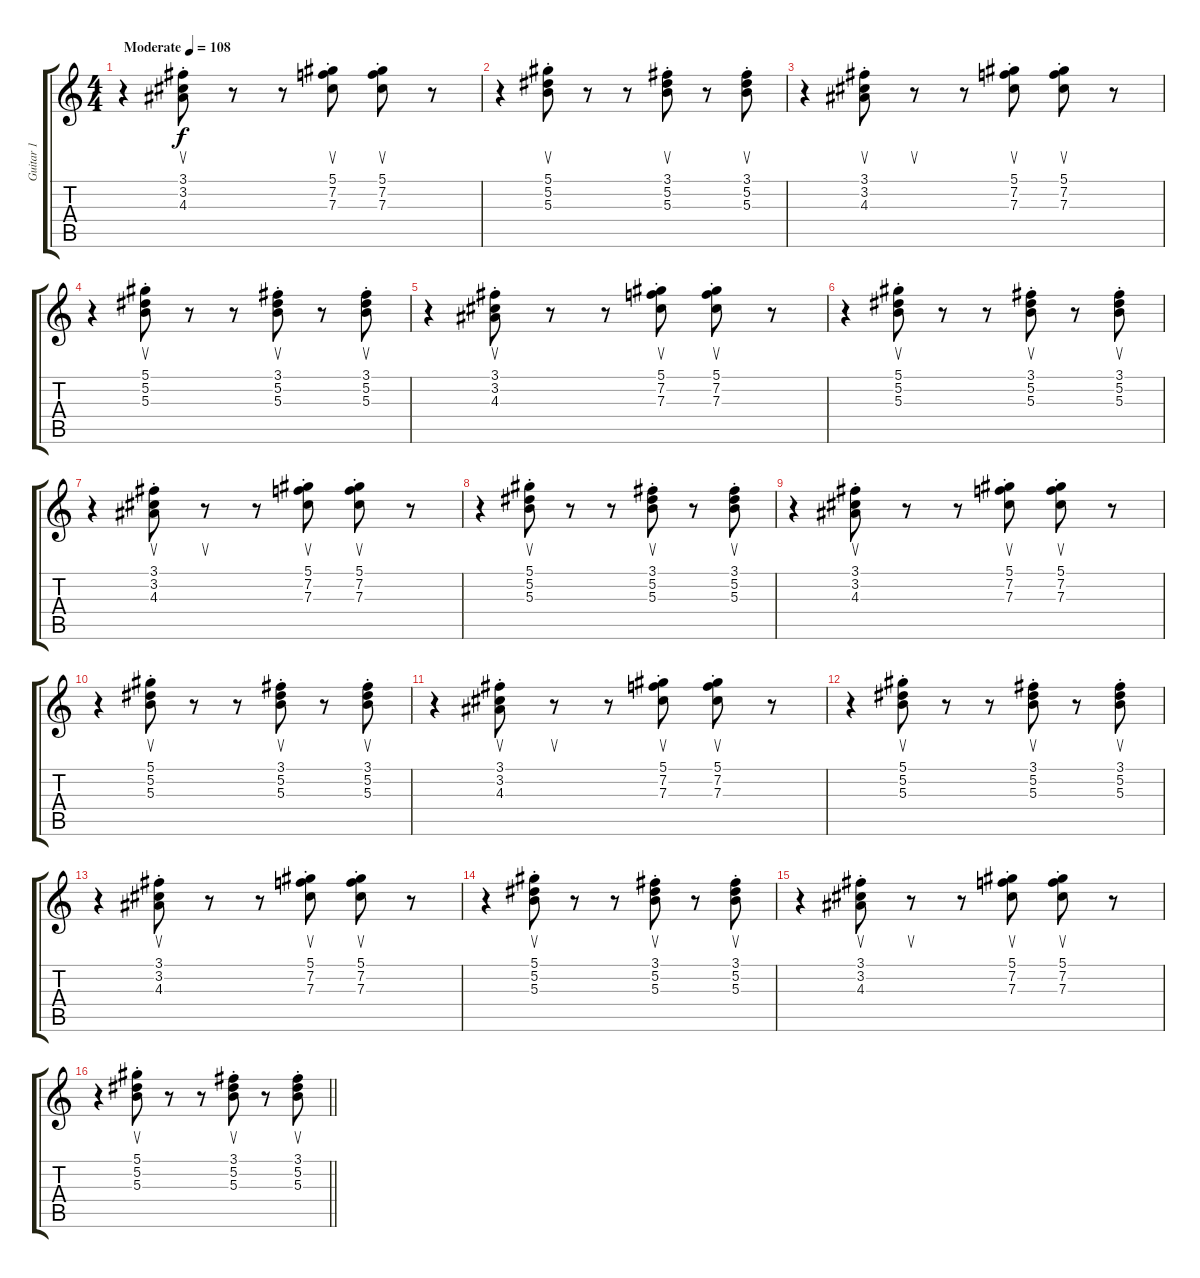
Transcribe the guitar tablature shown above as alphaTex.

\track ("Guitar 1" "Guitar 1") {instrument electricguitarclean}
\staff {score tabs}
\tuning (Eb4 Bb3 Gb3 Db3 Ab2 Eb2) {hide}
\ts (4 4)
\tempo (108 "Moderate")
\clef g2
\ks c
r.4{dy f instrument electricguitarclean} (3.1{st} 3.2{st} 4.3{st}).8{su} r.8 r.8 (5.1{st} 7.2{st} 7.3{st}).8{su} (5.1{st} 7.2{st} 7.3{st}).8{su} r.8 |
r.4 (5.1{st} 5.2{st} 5.3{st}).8{su} r.8 r.8 (3.1{st} 5.2{st} 5.3{st}).8{su} r.8 (3.1{st} 5.2{st} 5.3{st}).8{su} |
r.4 (3.1{st} 3.2{st} 4.3{st}).8{su} r.8{su} r.8 (5.1{st} 7.2{st} 7.3{st}).8{su} (5.1{st} 7.2{st} 7.3{st}).8{su} r.8 |
r.4 (5.1{st} 5.2{st} 5.3{st}).8{su} r.8 r.8 (3.1{st} 5.2{st} 5.3{st}).8{su} r.8 (3.1{st} 5.2{st} 5.3{st}).8{su} |
r.4 (3.1{st} 3.2{st} 4.3{st}).8{su} r.8 r.8 (5.1{st} 7.2{st} 7.3{st}).8{su} (5.1{st} 7.2{st} 7.3{st}).8{su} r.8 |
r.4 (5.1{st} 5.2{st} 5.3{st}).8{su} r.8 r.8 (3.1{st} 5.2{st} 5.3{st}).8{su} r.8 (3.1{st} 5.2{st} 5.3{st}).8{su} |
r.4 (3.1{st} 3.2{st} 4.3{st}).8{su} r.8{su} r.8 (5.1{st} 7.2{st} 7.3{st}).8{su} (5.1{st} 7.2{st} 7.3{st}).8{su} r.8 |
r.4 (5.1{st} 5.2{st} 5.3{st}).8{su} r.8 r.8 (3.1{st} 5.2{st} 5.3{st}).8{su} r.8 (3.1{st} 5.2{st} 5.3{st}).8{su} |
r.4 (3.1{st} 3.2{st} 4.3{st}).8{su} r.8 r.8 (5.1{st} 7.2{st} 7.3{st}).8{su} (5.1{st} 7.2{st} 7.3{st}).8{su} r.8 |
r.4 (5.1{st} 5.2{st} 5.3{st}).8{su} r.8 r.8 (3.1{st} 5.2{st} 5.3{st}).8{su} r.8 (3.1{st} 5.2{st} 5.3{st}).8{su} |
r.4 (3.1{st} 3.2{st} 4.3{st}).8{su} r.8{su} r.8 (5.1{st} 7.2{st} 7.3{st}).8{su} (5.1{st} 7.2{st} 7.3{st}).8{su} r.8 |
r.4 (5.1{st} 5.2{st} 5.3{st}).8{su} r.8 r.8 (3.1{st} 5.2{st} 5.3{st}).8{su} r.8 (3.1{st} 5.2{st} 5.3{st}).8{su} |
r.4 (3.1{st} 3.2{st} 4.3{st}).8{su} r.8 r.8 (5.1{st} 7.2{st} 7.3{st}).8{su} (5.1{st} 7.2{st} 7.3{st}).8{su} r.8 |
r.4 (5.1{st} 5.2{st} 5.3{st}).8{su} r.8 r.8 (3.1{st} 5.2{st} 5.3{st}).8{su} r.8 (3.1{st} 5.2{st} 5.3{st}).8{su} |
r.4 (3.1{st} 3.2{st} 4.3{st}).8{su} r.8{su} r.8 (5.1{st} 7.2{st} 7.3{st}).8{su} (5.1{st} 7.2{st} 7.3{st}).8{su} r.8 |
\barLineRight lightlight
r.4 (5.1{st} 5.2{st} 5.3{st}).8{su} r.8 r.8 (3.1{st} 5.2{st} 5.3{st}).8{su} r.8 (3.1{st} 5.2{st} 5.3{st}).8{su}
